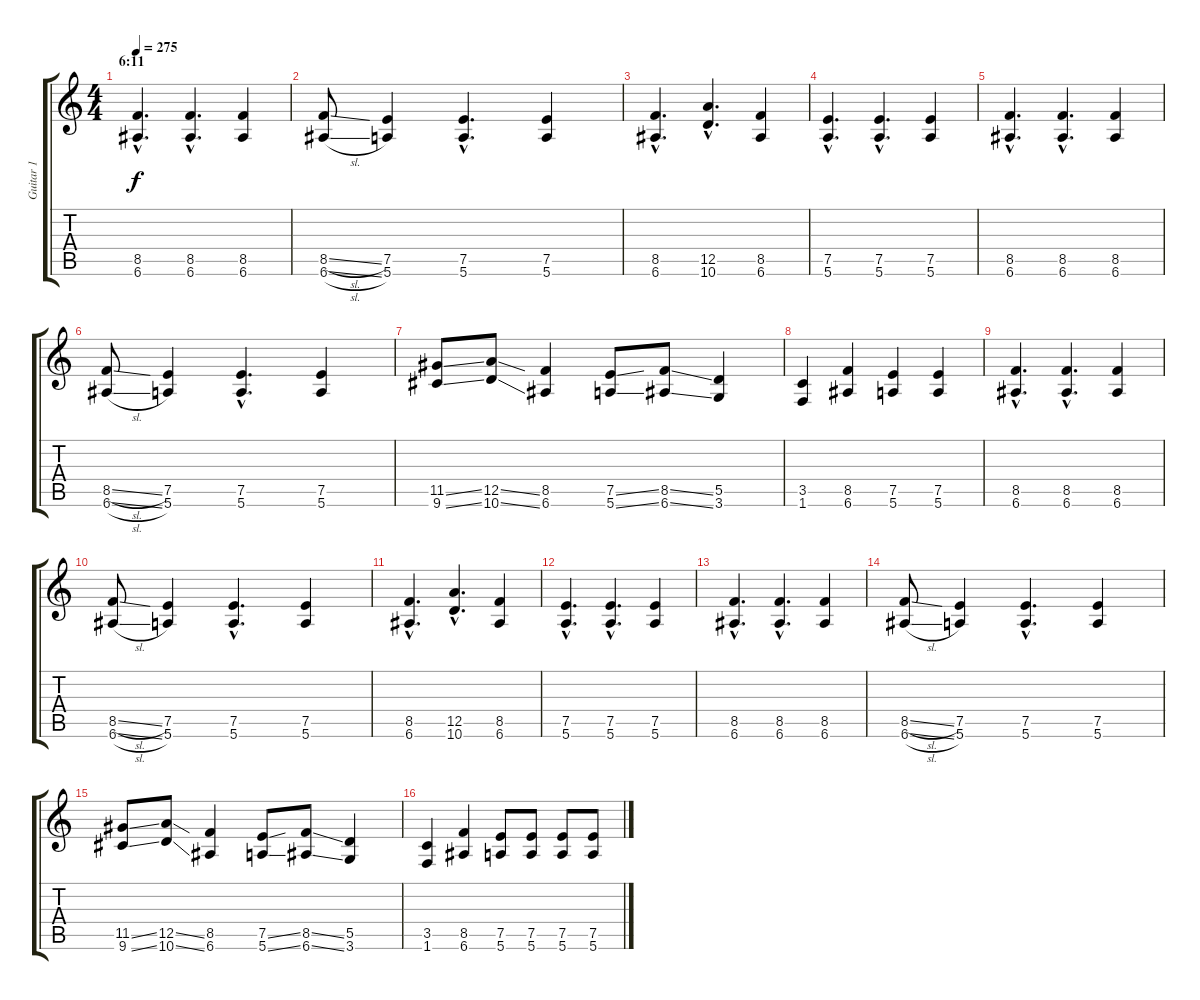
\track ("Guitar 1" "Guitar 1") {instrument distortionguitar}
\staff {score tabs}
\tuning (E4 B3 G3 D3 A2 E2) {hide}
\ts (4 4)
\section ("" "6:11")
\tempo 275
\clef g2
\ks c
(8.5{hac} 6.6{hac}).4{d dy f} (8.5{hac} 6.6{hac}).4{d} (8.5 6.6).4 |
(8.5{sl} 6.6{sl}).8 (7.5 5.6).4 (7.5{hac} 5.6{hac}).4{d} (7.5 5.6).4 |
(8.5{hac} 6.6{hac}).4{d} (12.5{hac} 10.6{hac}).4{d} (8.5 6.6).4 |
(7.5{hac} 5.6{hac}).4{d} (7.5{hac} 5.6{hac}).4{d} (7.5 5.6).4 |
(8.5{hac} 6.6{hac}).4{d} (8.5{hac} 6.6{hac}).4{d} (8.5 6.6).4 |
(8.5{sl} 6.6{sl}).8 (7.5 5.6).4 (7.5{hac} 5.6{hac}).4{d} (7.5 5.6).4 |
(11.5{ss} 9.6{ss}).8 (12.5{ss} 10.6{ss}).8 (8.5 6.6).4 (7.5{ss} 5.6{ss}).8 (8.5{ss} 6.6{ss}).8 (5.5 3.6).4 |
(3.5 1.6).4 (8.5 6.6).4 (7.5 5.6).4 (7.5 5.6).4 |
(8.5{hac} 6.6{hac}).4{d} (8.5{hac} 6.6{hac}).4{d} (8.5 6.6).4 |
(8.5{sl} 6.6{sl}).8 (7.5 5.6).4 (7.5{hac} 5.6{hac}).4{d} (7.5 5.6).4 |
(8.5{hac} 6.6{hac}).4{d} (12.5{hac} 10.6{hac}).4{d} (8.5 6.6).4 |
(7.5{hac} 5.6{hac}).4{d} (7.5{hac} 5.6{hac}).4{d} (7.5 5.6).4 |
(8.5{hac} 6.6{hac}).4{d} (8.5{hac} 6.6{hac}).4{d} (8.5 6.6).4 |
(8.5{sl} 6.6{sl}).8 (7.5 5.6).4 (7.5{hac} 5.6{hac}).4{d} (7.5 5.6).4 |
(11.5{ss} 9.6{ss}).8 (12.5{ss} 10.6{ss}).8 (8.5 6.6).4 (7.5{ss} 5.6{ss}).8 (8.5{ss} 6.6{ss}).8 (5.5 3.6).4 |
(3.5 1.6).4 (8.5 6.6).4 (7.5 5.6).8 (7.5 5.6).8 (7.5 5.6).8 (7.5 5.6).8
